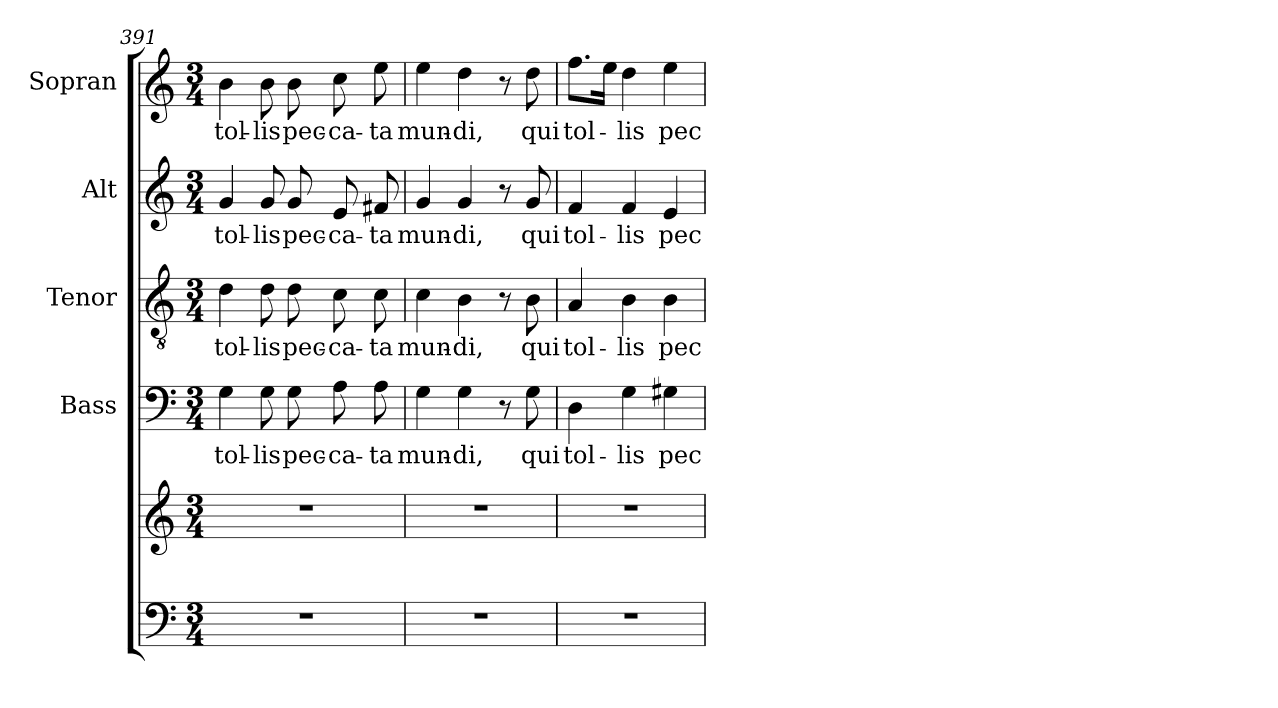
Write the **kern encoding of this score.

**kern	**kern	**kern	**text	**kern	**text	**kern	**text	**kern	**text
*part5	*part5	*part4	*part4	*part3	*part3	*part2	*part2	*part1	*part1
*staff6	*staff5	*staff4	*staff4	*staff3	*staff3	*staff2	*staff2	*staff1	*staff1
*	*	*I"Bass	*	*I"Tenor	*	*I"Alt	*	*I"Sopran	*
*	*	*I'B.	*	*I'T.	*	*I'A.	*	*I'S.	*
*clefF4	*clefG2	*clefF4	*	*clefGv2	*	*clefG2	*	*clefG2	*
*k[]	*k[]	*k[]	*	*k[]	*	*k[]	*	*k[]	*
*C:	*C:	*C:	*	*C:	*	*C:	*	*C:	*
*M3/4	*M3/4	*M3/4	*	*M3/4	*	*M3/4	*	*M3/4	*
=391	=391	=391	=391	=391	=391	=391	=391	=391	=391
!	!	!	!LO:LY:b	!	!LO:LY:b	!	!LO:LY:b	!	!LO:LY:b
2.r	2.r	4G\	tol-	4d\	tol-	4g/	tol-	4b\	tol-
!	!	!	!LO:LY:b	!	!LO:LY:b	!	!LO:LY:b	!	!LO:LY:b
.	.	8G\	-lis	8d\	-lis	8g/	-lis	8b\	-lis
!	!	!	!LO:LY:b	!	!LO:LY:b	!	!LO:LY:b	!	!LO:LY:b
.	.	8G\	pec-	8d\	pec-	8g/	pec-	8b\	pec-
!	!	!	!LO:LY:b	!	!LO:LY:b	!	!LO:LY:b	!	!LO:LY:b
.	.	8A\	-ca-	8c\	-ca-	8e/	-ca-	8cc\	-ca-
!	!	!	!LO:LY:b	!	!LO:LY:b	!	!LO:LY:b	!	!LO:LY:b
.	.	8A\	-ta	8c\	-ta	8f#X/	-ta	8ee\	-ta
=392	=392	=392	=392	=392	=392	=392	=392	=392	=392
!	!	!	!LO:LY:b	!	!LO:LY:b	!	!LO:LY:b	!	!LO:LY:b
2.r	2.r	4G\	mun-	4c\	mun-	4g/	mun-	4ee\	mun-
!	!	!	!LO:LY:b	!	!LO:LY:b	!	!LO:LY:b	!	!LO:LY:b
.	.	4G\	-di,	4B\	-di,	4g/	-di,	4dd\	-di,
.	.	8r	.	8r	.	8r	.	8r	.
!	!	!	!LO:LY:b	!	!LO:LY:b	!	!LO:LY:b	!	!LO:LY:b
.	.	8G\	qui	8B\	qui	8g/	qui	8dd\	qui
!!LO:PB:g=z
=393	=393	=393	=393	=393	=393	=393	=393	=393	=393
!	!	!	!LO:LY:b	!	!LO:LY:b	!	!LO:LY:b	!	!LO:LY:b
2.r	2.r	4D\	tol-	4A/	tol-	4f/	tol-	8.ff\L	tol-
.	.	.	.	.	.	.	.	16ee\Jk	.
!	!	!	!LO:LY:b	!	!LO:LY:b	!	!LO:LY:b	!	!LO:LY:b
.	.	4G\	-lis	4B\	-lis	4f/	-lis	4dd\	-lis
!	!	!	!LO:LY:b	!	!LO:LY:b	!	!LO:LY:b	!	!LO:LY:b
.	.	4G#X\	pec-	4B\	pec-	4e/	pec-	4ee\	pec-
=	=	=	=	=	=	=	=	=	=
*-	*-	*-	*-	*-	*-	*-	*-	*-	*-
